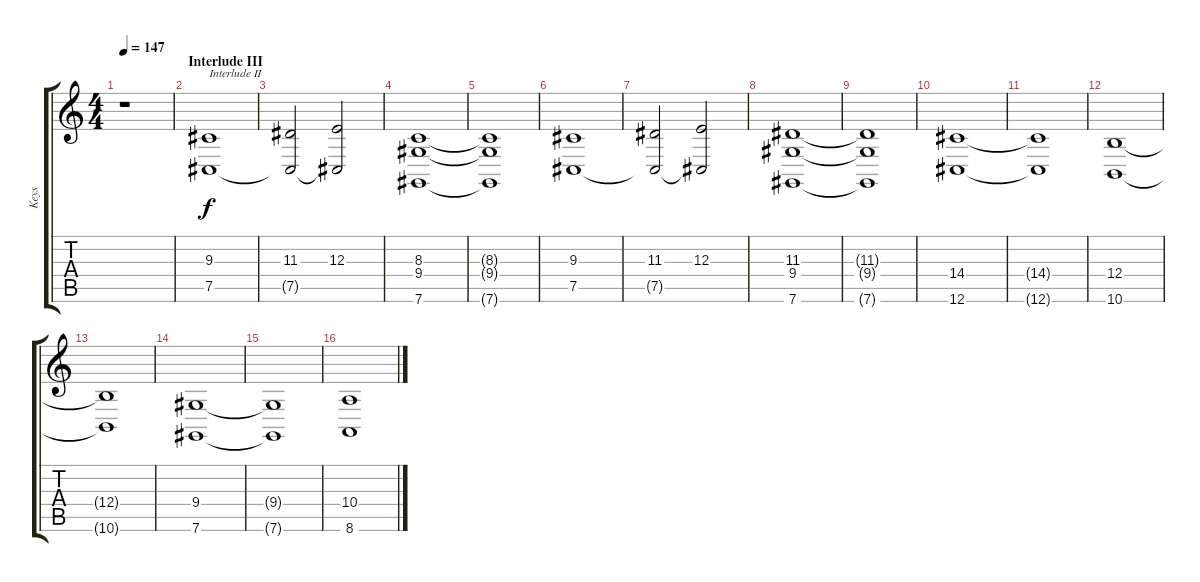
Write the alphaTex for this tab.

\track ("Keys" "Keys") {instrument stringensemble1}
\staff {score tabs}
\tuning (Db4 Ab3 E3 B2 Gb2 Db2) {hide}
\ts (4 4)
\tempo 147
\clef g2
\ks c
r.1{dy f} |
\section ("" "Interlude III")
(9.3 7.5).1{txt "Interlude II"} |
(11.3 7.5{t}).2 (12.3 7.5{t}).2 |
(8.3 9.4 7.6).1 |
(8.3{t} 9.4{t} 7.6{t}).1 |
(9.3 7.5).1 |
(11.3 7.5{t}).2 (12.3 7.5{t}).2 |
(11.3 9.4 7.6).1 |
(11.3{t} 9.4{t} 7.6{t}).1 |
(14.4 12.6).1 |
(14.4{t} 12.6{t}).1 |
(12.4 10.6).1 |
(12.4{t} 10.6{t}).1 |
(9.4 7.6).1 |
(9.4{t} 7.6{t}).1 |
(10.4 8.6).1
